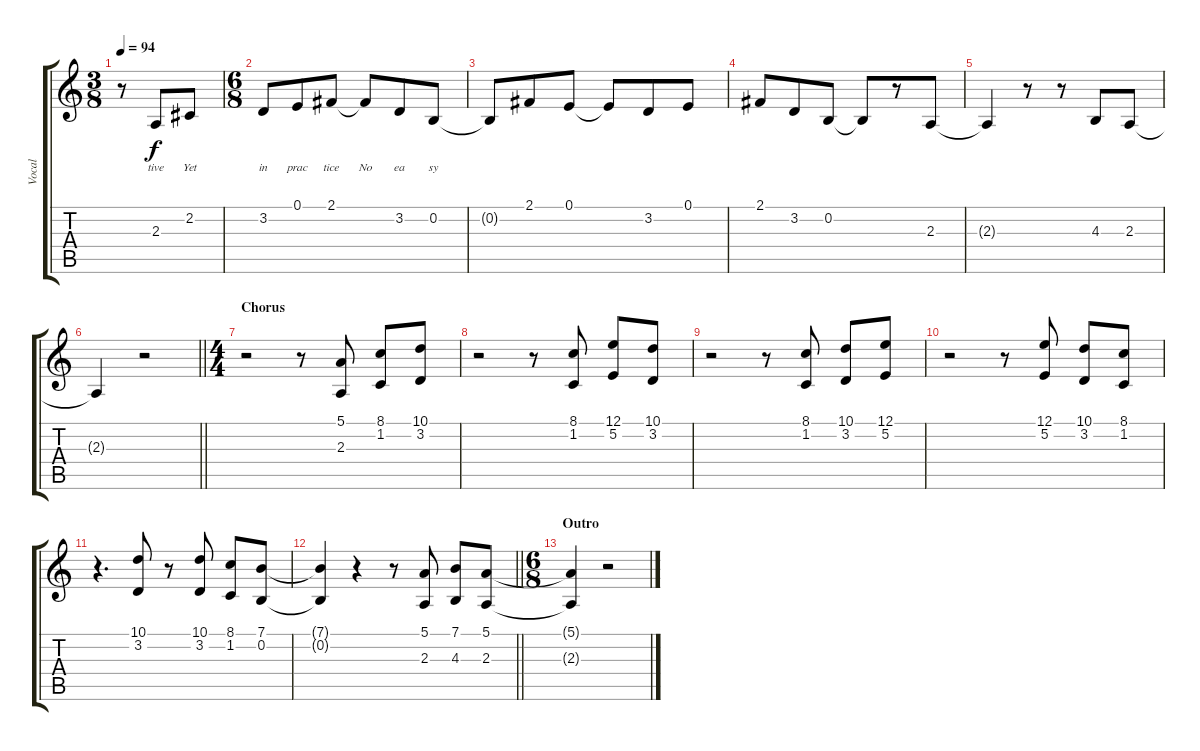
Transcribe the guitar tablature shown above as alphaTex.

\track ("Vocal" "Vocal") {instrument acousticgrandpiano}
\staff {score tabs}
\tuning (E4 B3 G3 D3 A2 E2) {hide}
\ts (3 8)
\tempo 94
\clef g2
\ks c
r.8{dy f} 2.3.8{lyrics (0 "tive") lyrics (1 "") lyrics (2 "") lyrics (3 "") lyrics (4 "")} 2.2.8{lyrics (0 "Yet") lyrics (1 "") lyrics (2 "") lyrics (3 "") lyrics (4 "")} |
\ts (6 8)
3.2.8{lyrics (0 "in") lyrics (1 "") lyrics (2 "") lyrics (3 "") lyrics (4 "")} 0.1.8{lyrics (0 "prac") lyrics (1 "") lyrics (2 "") lyrics (3 "") lyrics (4 "")} 2.1.8{lyrics (0 "tice") lyrics (1 "") lyrics (2 "") lyrics (3 "") lyrics (4 "")} 2.1{t}.8{lyrics (0 "No") lyrics (1 "") lyrics (2 "") lyrics (3 "") lyrics (4 "")} 3.2.8{lyrics (0 "ea") lyrics (1 "") lyrics (2 "") lyrics (3 "") lyrics (4 "")} 0.2.8{lyrics (0 "sy") lyrics (1 "") lyrics (2 "") lyrics (3 "") lyrics (4 "")} |
0.2{t}.8 2.1.8 0.1.8 0.1{t}.8 3.2.8 0.1.8 |
2.1.8 3.2.8 0.2.8 0.2{t}.8 r.8 2.3.8 |
2.3{t}.4 r.8 r.8 4.3.8 2.3.8 |
\barLineRight lightlight
2.3{t}.4 r.2 |
\ts (4 4)
\section ("" "Chorus")
r.2 r.8 (5.1 2.3).8 (8.1 1.2).8 (10.1 3.2).8 |
r.2 r.8 (8.1 1.2).8 (12.1 5.2).8 (10.1 3.2).8 |
r.2 r.8 (8.1 1.2).8 (10.1 3.2).8 (12.1 5.2).8 |
r.2 r.8 (12.1 5.2).8 (10.1 3.2).8 (8.1 1.2).8 |
r.4{d} (10.1 3.2).8 r.8 (10.1 3.2).8 (8.1 1.2).8 (7.1 0.2).8 |
\barLineRight lightlight
(7.1{t} 0.2{t}).4 r.4 r.8 (5.1 2.3).8 (7.1 4.3).8 (5.1 2.3).8 |
\ts (6 8)
\section ("" "Outro")
(5.1{t} 2.3{t}).4 r.2
